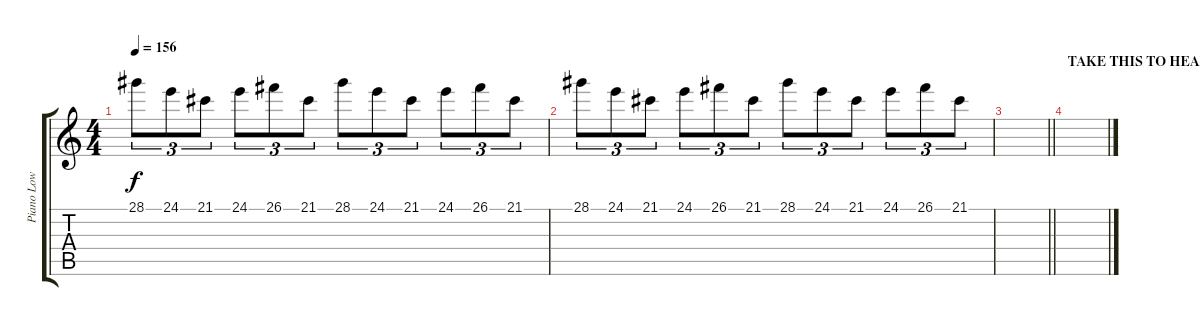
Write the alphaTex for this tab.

\track ("Piano Low" "Piano Low") {instrument brightacousticpiano}
\staff {score tabs}
\tuning (E4 B3 G3 D3 A2 E2) {hide}
\ts (4 4)
\tempo 156
\clef g2
\ks c
28.1.8{tu (3 2) dy f} 24.1.8{tu (3 2)} 21.1.8{tu (3 2)} 24.1.8{tu (3 2)} 26.1.8{tu (3 2)} 21.1.8{tu (3 2)} 28.1.8{tu (3 2)} 24.1.8{tu (3 2)} 21.1.8{tu (3 2)} 24.1.8{tu (3 2)} 26.1.8{tu (3 2)} 21.1.8{tu (3 2)} |
28.1.8{tu (3 2)} 24.1.8{tu (3 2)} 21.1.8{tu (3 2)} 24.1.8{tu (3 2)} 26.1.8{tu (3 2)} 21.1.8{tu (3 2)} 28.1.8{tu (3 2)} 24.1.8{tu (3 2)} 21.1.8{tu (3 2)} 24.1.8{tu (3 2)} 26.1.8{tu (3 2)} 21.1.8{tu (3 2)} |
\barLineRight lightlight
|
\section ("" "TAKE THIS TO HEART")
